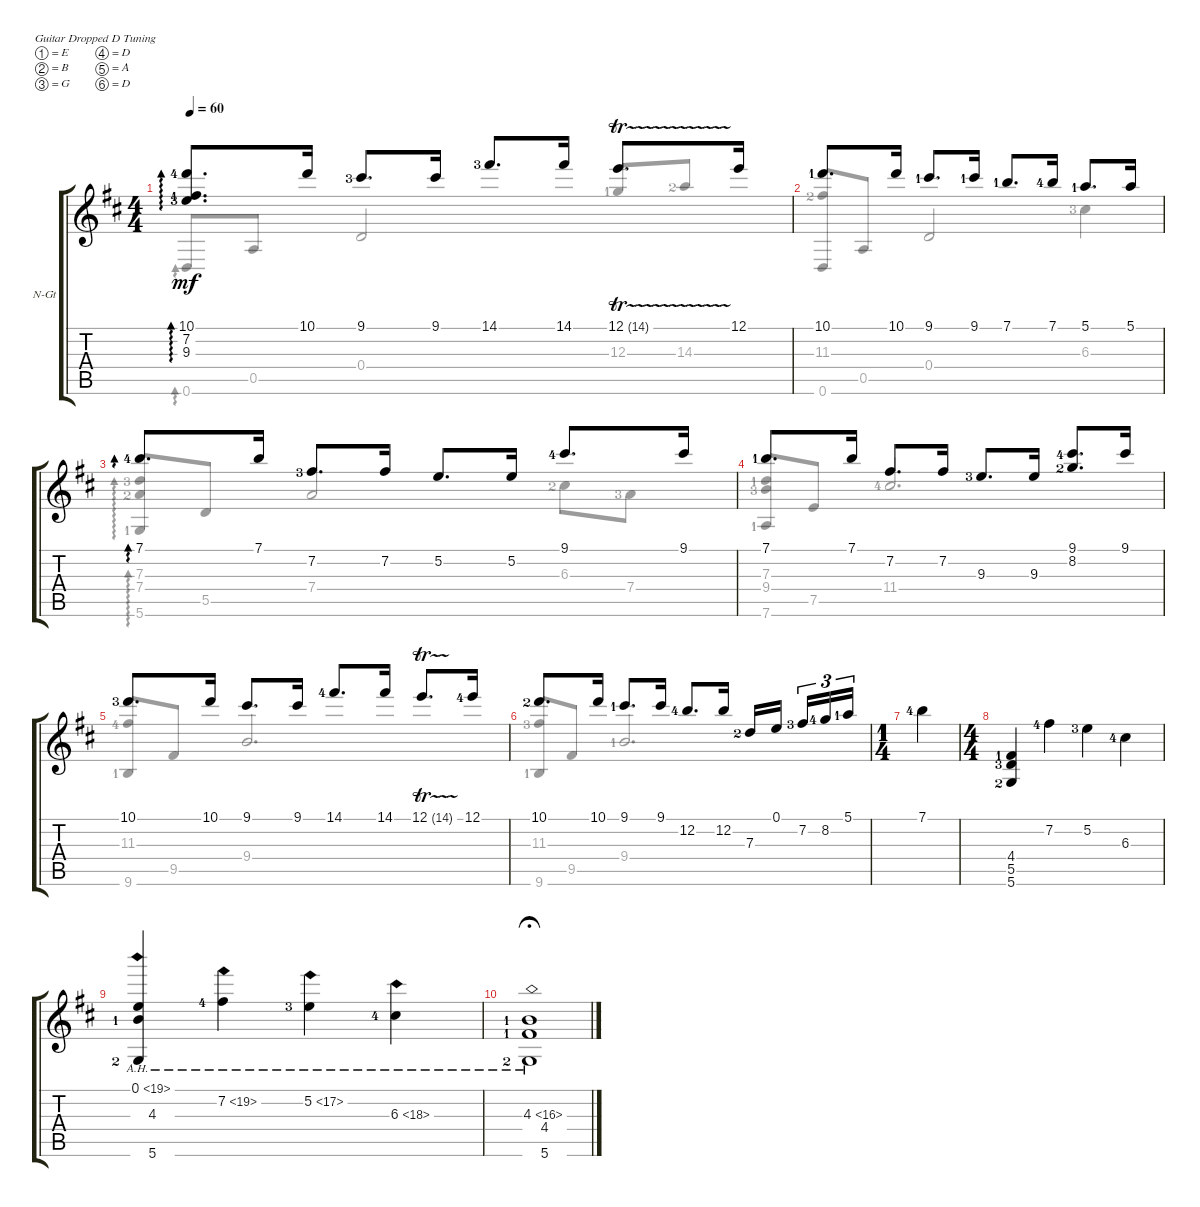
\defaultSystemsLayout 4
\bracketExtendMode groupsimilarinstruments
\firstSystemTrackNameOrientation horizontal
\otherSystemsTrackNameOrientation horizontal
\track ("Nylon Guitar" "N-Gt") {instrument acousticguitarnylon}
\staff {score tabs}
\tuning (E4 B3 G3 D3 A2 D2)
\voice
\ts (4 4)
\tempo 60
\clef g2
\ks d
(10.1{lf 5} 9.3{lf 4} 7.2{lf 2}).8{d ad 0 dy mf} 10.1.16 9.1{lf 4}.8{d} 9.1.16 14.1{lf 4}.8{d} 14.1.16 12.1{tr (14 16)}.8{d} 12.1.16 |
10.1{lf 2}.8{d} 10.1.16 9.1{lf 2}.8{d} 9.1{lf 2}.16 7.1{lf 2}.8{d} 7.1{lf 5}.16 5.1{lf 2}.8{d} 5.1.16 |
7.1{lf 5}.8{d ad 0} 7.1.16 7.2{lf 4}.8{d} 7.2.16 5.2.8{d} 5.2.16 9.1{lf 5}.8{d} 9.1.16 |
7.1{lf 2}.8{d} 7.1.16 7.2.8{d} 7.2.16 9.3{lf 4}.8{d} 9.3.16 (9.1{lf 5} 8.2{lf 3}).8{d} 9.1.16 |
10.1{lf 4}.8{d} 10.1.16 9.1.8{d} 9.1.16 14.1{lf 5}.8{d} 14.1.16 12.1{tr (14 16)}.8{d} 12.1{lf 5}.16 |
10.1{lf 3}.8{d} 10.1.16 9.1{lf 2}.8{d} 9.1.16 12.2{lf 5}.8{d} 12.2.16 7.3{lf 3}.16 0.1.16 7.2{lf 4}.16{tu (3 2)} 8.2{lf 5}.16{tu (3 2)} 5.1{lf 2}.16{tu (3 2)} |
\ts (1 4)
7.1{lf 5}.4 |
\ts (4 4)
(5.6{lf 3} 5.5{lf 4} 4.4{lf 2}).4 7.2{lf 5}.4 5.2{lf 4}.4 6.3{lf 5}.4 |
(5.6{lf 3} 4.3{lf 2} 0.1{ah 19}).4 7.2{ah 12 lf 5}.4 5.2{ah 12 lf 4}.4 6.3{ah 12 lf 5}.4 |
(5.6{lf 3} 4.4{lf 2} 4.3{ah 12 lf 2}).1{fermata (medium 0.5)}
\voice
\clef g2
\ottava regular
\simile none
\ks d
|
|
|
|
|
|
|
|
|
\voice
\clef g2
\ottava regular
\simile none
\ks d
0.6.8{ad 0 dy mf beam invert} 0.5.8 0.4.2{beam invert} 12.3{lf 2}.8{beam invert} 14.3{lf 3}.8 |
(0.6 11.3{lf 3}).8{beam invert} 0.5.8 0.4.2{beam invert} 6.3{lf 4}.4 |
(5.6{lf 2} 7.4{lf 3} 7.3{lf 4}).8{ad 0 beam invert} 5.5.8 7.4.2{beam invert} 6.3{lf 3}.8 7.4{lf 4}.8 |
(7.6{lf 2} 9.4{lf 4} 7.3{lf 2}).8{beam invert} 7.5.8 11.4{lf 5}.2{d beam invert} |
(9.6{lf 2} 11.3{lf 5}).8{beam invert} 9.5.8 9.4.2{d beam invert} |
(9.6{lf 2} 11.3{lf 4}).8 9.5.8{beam invert} 9.4{lf 2}.2{d beam invert} |
|
|
|
